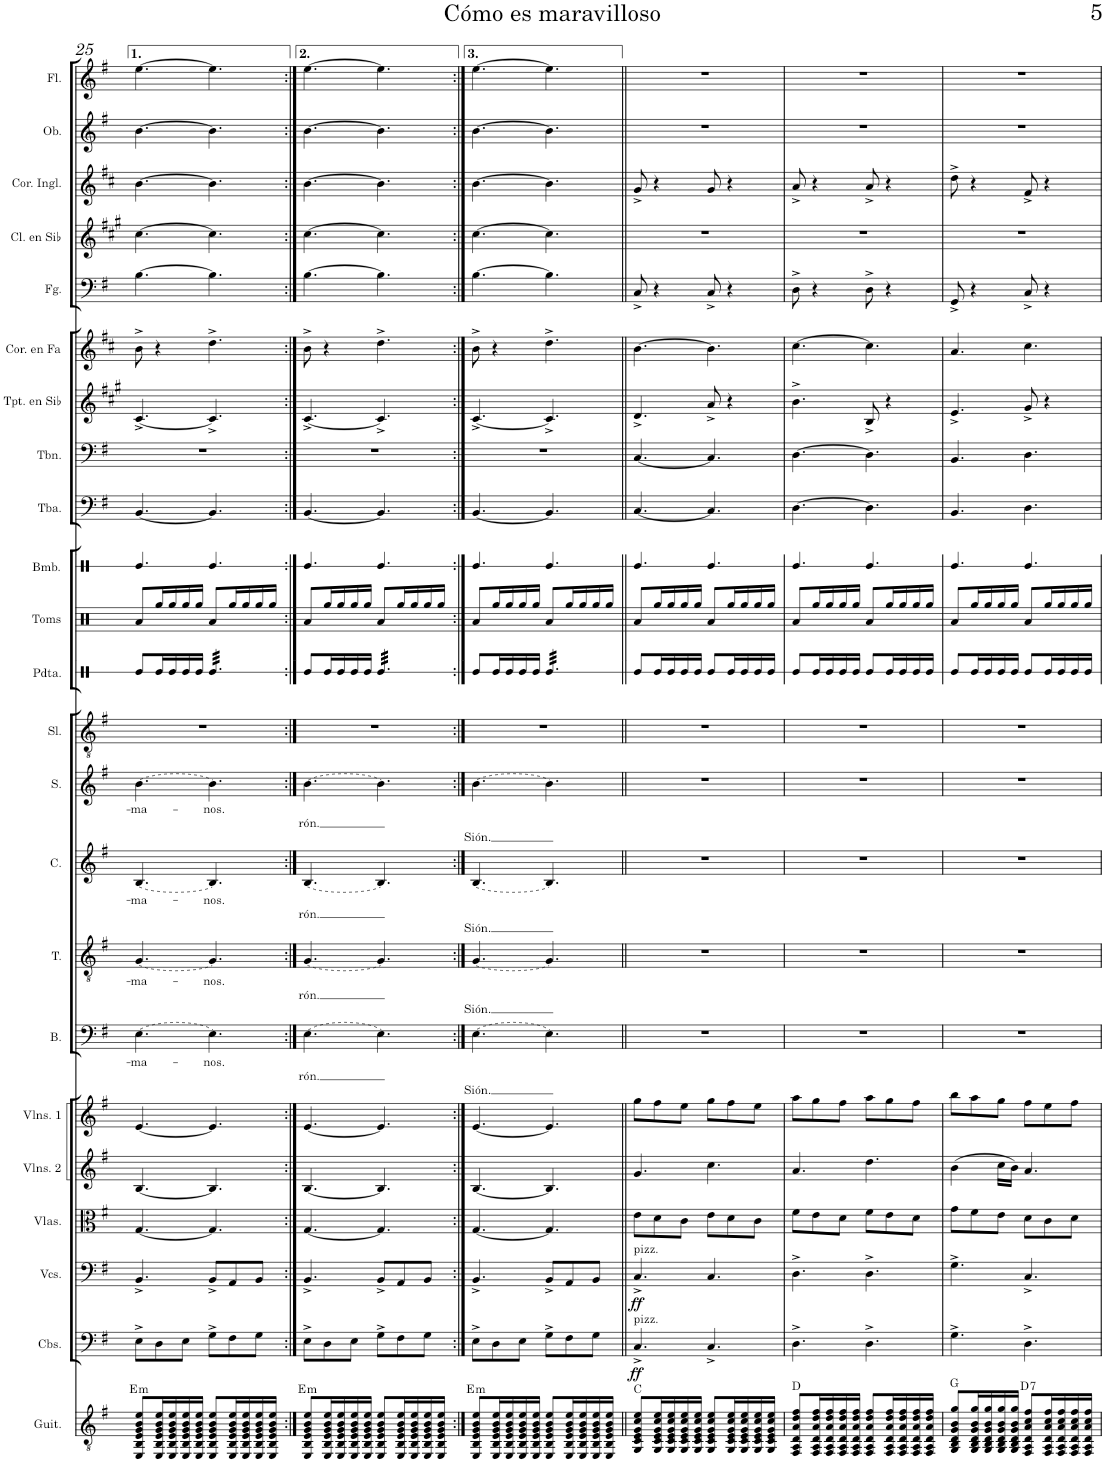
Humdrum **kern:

**kern	**harte	**kern	**dynam	**kern	**dynam	**kern	**kern	**kern	**kern	**text	**text	**text	**kern	**text	**text	**text	**kern	**text	**text	**text	**kern	**text	**text	**text	**kern	**kern	**kern	**kern	**kern	**kern	**kern	**kern	**kern	**kern	**kern	**kern	**kern
*part23	*part23	*part22	*part22	*part21	*part21	*part20	*part19	*part18	*part17	*part17	*part17	*part17	*part16	*part16	*part16	*part16	*part15	*part15	*part15	*part15	*part14	*part14	*part14	*part14	*part13	*part12	*part11	*part10	*part9	*part8	*part7	*part6	*part5	*part4	*part3	*part2	*part1
*staff23	*	*staff22	*staff22	*staff21	*staff21	*staff20	*staff19	*staff18	*staff17	*staff17	*staff17	*staff17	*staff16	*staff16	*staff16	*staff16	*staff15	*staff15	*staff15	*staff15	*staff14	*staff14	*staff14	*staff14	*staff13	*staff12	*staff11	*staff10	*staff9	*staff8	*staff7	*staff6	*staff5	*staff4	*staff3	*staff2	*staff1
*I"Guitarra clásica	*	*I"Contrabajos	*	*I"Violonchelos	*	*I"Violas	*I"Violines 2	*I"Violines 1	*I"Bajo	*	*	*	*I"Tenor	*	*	*	*I"Contralto	*	*	*	*I"Soprano	*	*	*	*I"Solista	*I"Pandereta	*I"Toms	*I"Bombo	*I"Tuba	*I"Trombón	*I"Trompeta en Sib	*I"Trompa en Fa	*I"Fagot	*I"Clarinete en Sib	*I"Corno inglés	*I"Oboe	*I"Flauta
*I'Guit.	*	*I'Cbs.	*	*I'Vcs.	*	*I'Vlas.	*I'Vlns. 2	*I'Vlns. 1	*I'B.	*	*	*	*I'T.	*	*	*	*I'C.	*	*	*	*I'S.	*	*	*	*I'Sl.	*I'Pdta.	*I'Toms	*I'Bmb.	*I'Tba.	*I'Tbn.	*I'Tpt. en Sib	*	*I'Fg.	*I'Cl. en Sib	*I'Cor. Ingl.	*I'Ob.	*I'Fl.
!!LO:PB:g=z
*clefGv2	*	*clefF4	*	*clefF4	*	*clefC3	*clefG2	*clefG2	*clefF4	*	*	*	*clefGv2	*	*	*	*clefG2	*	*	*	*clefG2	*	*	*	*clefGv2	*clefX	*clefX	*clefX	*clefF4	*clefF4	*clefG2	*clefG2	*clefF4	*clefG2	*clefG2	*clefG2	*clefG2
*	*	*Trd7c12	*	*	*	*	*	*	*	*	*	*	*	*	*	*	*	*	*	*	*	*	*	*	*	*	*	*	*	*	*Trd1c2	*Trd4c7	*	*Trd1c2	*Trd4c7	*	*
*k[f#]	*	*k[f#]	*	*k[f#]	*	*k[f#]	*k[f#]	*k[f#]	*k[f#]	*	*	*	*k[f#]	*	*	*	*k[f#]	*	*	*	*k[f#]	*	*	*	*k[f#]	*k[]	*k[]	*k[]	*k[f#]	*k[f#]	*k[f#c#g#]	*k[f#c#]	*k[f#]	*k[f#c#g#]	*k[f#c#]	*k[f#]	*k[f#]
*M6/8	*	*M6/8	*	*M6/8	*	*M6/8	*M6/8	*M6/8	*M6/8	*	*	*	*M6/8	*	*	*	*M6/8	*	*	*	*M6/8	*	*	*	*M6/8	*M6/8	*M6/8	*M6/8	*M6/8	*M6/8	*M6/8	*M6/8	*M6/8	*M6/8	*M6/8	*M6/8	*M6/8
=25	=25	=25	=25	=25	=25	=25	=25	=25	=25	=25	=25	=25	=25	=25	=25	=25	=25	=25	=25	=25	=25	=25	=25	=25	=25	=25	=25	=25	=25	=25	=25	=25	=25	=25	=25	=25	=25
!	!LO:H:kt=m	!	!	!	!	!	!	!	!LO:T:dash	!LO:LY:b	!	!	!LO:T:dash	!LO:LY:b	!	!	!LO:T:dash	!LO:LY:b	!	!	!LO:T:dash	!LO:LY:b	!	!	!	!	!	!	!	!	!	!	!	!	!	!	!
8EE/ 8BB/ 8E/ 8G/ 8B/ 8e/L	E:min	8E^\L	.	4.BB^/	.	[4.G/	[4.B/	[4.e/	[4.E\	-ma-	.	.	[4.G/	-ma-	.	.	[4.B/	-ma-	.	.	[4.b\	-ma-	.	.	2.r	8Re/L	8Ra/L	4.Re/	[4.BB/	2.r	[4.c#^/	8b^\	[4.B\	[4.cc#\	[4.b\	[4.b\	[4.ee\
16EE/ 16BB/ 16E/ 16G/ 16B/ 16e/L	.	8D\	.	.	.	.	.	.	.	.	.	.	.	.	.	.	.	.	.	.	.	.	.	.	.	16Re/L	16Rgg/L	.	.	.	.	4r	.	.	.	.	.
16EE/ 16BB/ 16E/ 16G/ 16B/ 16e/	.	.	.	.	.	.	.	.	.	.	.	.	.	.	.	.	.	.	.	.	.	.	.	.	.	16Re/	16Rgg/	.	.	.	.	.	.	.	.	.	.
16EE/ 16BB/ 16E/ 16G/ 16B/ 16e/	.	8E\J	.	.	.	.	.	.	.	.	.	.	.	.	.	.	.	.	.	.	.	.	.	.	.	16Re/	16Rgg/	.	.	.	.	.	.	.	.	.	.
16EE/ 16BB/ 16E/ 16G/ 16B/ 16e/JJ	.	.	.	.	.	.	.	.	.	.	.	.	.	.	.	.	.	.	.	.	.	.	.	.	.	16Re/JJ	16Rgg/JJ	.	.	.	.	.	.	.	.	.	.
!	!	!	!	!	!	!	!	!	!	!LO:LY:b	!	!	!	!LO:LY:b	!	!	!	!LO:LY:b	!	!	!	!LO:LY:b	!	!	!	!	!	!	!	!	!	!	!	!	!	!	!
*	*	*	*	*	*	*	*	*	*	*	*	*	*	*	*	*	*	*	*	*	*	*	*	*	*	*tremolo	*	*	*	*	*	*	*	*	*	*	*
8EE/ 8BB/ 8E/ 8G/ 8B/ 8e/L	.	8G^\L	.	8BB^/L	.	4.G/]	4.B/]	4.e/]	4.E\]	-nos.	.	.	4.G/]	-nos.	.	.	4.B/]	-nos.	.	.	4.b\]	-nos.	.	.	.	32Re/LLL	8Ra/L	4.Re/	4.BB/]	.	4.c#^/]	4.dd^\	4.B\]	4.cc#\]	4.b\]	4.b\]	4.ee\]
.	.	.	.	.	.	.	.	.	.	.	.	.	.	.	.	.	.	.	.	.	.	.	.	.	.	32Re/	.	.	.	.	.	.	.	.	.	.	.
.	.	.	.	.	.	.	.	.	.	.	.	.	.	.	.	.	.	.	.	.	.	.	.	.	.	32Re/	.	.	.	.	.	.	.	.	.	.	.
.	.	.	.	.	.	.	.	.	.	.	.	.	.	.	.	.	.	.	.	.	.	.	.	.	.	32Re/	.	.	.	.	.	.	.	.	.	.	.
16EE/ 16BB/ 16E/ 16G/ 16B/ 16e/L	.	8F#\	.	8AA/	.	.	.	.	.	.	.	.	.	.	.	.	.	.	.	.	.	.	.	.	.	32Re/	16Rgg/L	.	.	.	.	.	.	.	.	.	.
.	.	.	.	.	.	.	.	.	.	.	.	.	.	.	.	.	.	.	.	.	.	.	.	.	.	32Re/	.	.	.	.	.	.	.	.	.	.	.
16EE/ 16BB/ 16E/ 16G/ 16B/ 16e/	.	.	.	.	.	.	.	.	.	.	.	.	.	.	.	.	.	.	.	.	.	.	.	.	.	32Re/	16Rgg/	.	.	.	.	.	.	.	.	.	.
.	.	.	.	.	.	.	.	.	.	.	.	.	.	.	.	.	.	.	.	.	.	.	.	.	.	32Re/	.	.	.	.	.	.	.	.	.	.	.
16EE/ 16BB/ 16E/ 16G/ 16B/ 16e/	.	8G\J	.	8BB/J	.	.	.	.	.	.	.	.	.	.	.	.	.	.	.	.	.	.	.	.	.	32Re/	16Rgg/	.	.	.	.	.	.	.	.	.	.
.	.	.	.	.	.	.	.	.	.	.	.	.	.	.	.	.	.	.	.	.	.	.	.	.	.	32Re/	.	.	.	.	.	.	.	.	.	.	.
16EE/ 16BB/ 16E/ 16G/ 16B/ 16e/JJ	.	.	.	.	.	.	.	.	.	.	.	.	.	.	.	.	.	.	.	.	.	.	.	.	.	32Re/	16Rgg/JJ	.	.	.	.	.	.	.	.	.	.
.	.	.	.	.	.	.	.	.	.	.	.	.	.	.	.	.	.	.	.	.	.	.	.	.	.	32Re/JJJ	.	.	.	.	.	.	.	.	.	.	.
*	*	*	*	*	*	*	*	*	*	*	*	*	*	*	*	*	*	*	*	*	*	*	*	*	*	*Xtremolo	*	*	*	*	*	*	*	*	*	*	*
=26:|!	=26:|!	=26:|!	=26:|!	=26:|!	=26:|!	=26:|!	=26:|!	=26:|!	=26:|!	=26:|!	=26:|!	=26:|!	=26:|!	=26:|!	=26:|!	=26:|!	=26:|!	=26:|!	=26:|!	=26:|!	=26:|!	=26:|!	=26:|!	=26:|!	=26:|!	=26:|!	=26:|!	=26:|!	=26:|!	=26:|!	=26:|!	=26:|!	=26:|!	=26:|!	=26:|!	=26:|!	=26:|!
!	!LO:H:kt=m	!	!	!	!	!	!	!	!LO:T:dash	!	!LO:LY:b	!	!LO:T:dash	!	!LO:LY:b	!	!LO:T:dash	!	!LO:LY:b	!	!LO:T:dash	!	!LO:LY:b	!	!	!	!	!	!	!	!	!	!	!	!	!	!
8EE/ 8BB/ 8E/ 8G/ 8B/ 8e/L	E:min	8E^\L	.	4.BB^/	.	[4.G/	[4.B/	[4.e/	[4.E\	.	-rón.	.	[4.G/	.	-rón.	.	[4.B/	.	-rón.	.	[4.b\	.	-rón.	.	2.r	8Re/L	8Ra/L	4.Re/	[4.BB/	2.r	[4.c#^/	8b^\	[4.B\	[4.cc#\	[4.b\	[4.b\	[4.ee\
16EE/ 16BB/ 16E/ 16G/ 16B/ 16e/L	.	8D\	.	.	.	.	.	.	.	.	.	.	.	.	.	.	.	.	.	.	.	.	.	.	.	16Re/L	16Rgg/L	.	.	.	.	4r	.	.	.	.	.
16EE/ 16BB/ 16E/ 16G/ 16B/ 16e/	.	.	.	.	.	.	.	.	.	.	.	.	.	.	.	.	.	.	.	.	.	.	.	.	.	16Re/	16Rgg/	.	.	.	.	.	.	.	.	.	.
16EE/ 16BB/ 16E/ 16G/ 16B/ 16e/	.	8E\J	.	.	.	.	.	.	.	.	.	.	.	.	.	.	.	.	.	.	.	.	.	.	.	16Re/	16Rgg/	.	.	.	.	.	.	.	.	.	.
16EE/ 16BB/ 16E/ 16G/ 16B/ 16e/JJ	.	.	.	.	.	.	.	.	.	.	.	.	.	.	.	.	.	.	.	.	.	.	.	.	.	16Re/JJ	16Rgg/JJ	.	.	.	.	.	.	.	.	.	.
*	*	*	*	*	*	*	*	*	*	*	*	*	*	*	*	*	*	*	*	*	*	*	*	*	*	*tremolo	*	*	*	*	*	*	*	*	*	*	*
8EE/ 8BB/ 8E/ 8G/ 8B/ 8e/L	.	8G^\L	.	8BB^/L	.	4.G/]	4.B/]	4.e/]	4.E\]	.	.	.	4.G/]	.	.	.	4.B/]	.	.	.	4.b\]	.	.	.	.	32Re/LLL	8Ra/L	4.Re/	4.BB/]	.	4.c#^/]	4.dd^\	4.B\]	4.cc#\]	4.b\]	4.b\]	4.ee\]
.	.	.	.	.	.	.	.	.	.	.	.	.	.	.	.	.	.	.	.	.	.	.	.	.	.	32Re/	.	.	.	.	.	.	.	.	.	.	.
.	.	.	.	.	.	.	.	.	.	.	.	.	.	.	.	.	.	.	.	.	.	.	.	.	.	32Re/	.	.	.	.	.	.	.	.	.	.	.
.	.	.	.	.	.	.	.	.	.	.	.	.	.	.	.	.	.	.	.	.	.	.	.	.	.	32Re/	.	.	.	.	.	.	.	.	.	.	.
16EE/ 16BB/ 16E/ 16G/ 16B/ 16e/L	.	8F#\	.	8AA/	.	.	.	.	.	.	.	.	.	.	.	.	.	.	.	.	.	.	.	.	.	32Re/	16Rgg/L	.	.	.	.	.	.	.	.	.	.
.	.	.	.	.	.	.	.	.	.	.	.	.	.	.	.	.	.	.	.	.	.	.	.	.	.	32Re/	.	.	.	.	.	.	.	.	.	.	.
16EE/ 16BB/ 16E/ 16G/ 16B/ 16e/	.	.	.	.	.	.	.	.	.	.	.	.	.	.	.	.	.	.	.	.	.	.	.	.	.	32Re/	16Rgg/	.	.	.	.	.	.	.	.	.	.
.	.	.	.	.	.	.	.	.	.	.	.	.	.	.	.	.	.	.	.	.	.	.	.	.	.	32Re/	.	.	.	.	.	.	.	.	.	.	.
16EE/ 16BB/ 16E/ 16G/ 16B/ 16e/	.	8G\J	.	8BB/J	.	.	.	.	.	.	.	.	.	.	.	.	.	.	.	.	.	.	.	.	.	32Re/	16Rgg/	.	.	.	.	.	.	.	.	.	.
.	.	.	.	.	.	.	.	.	.	.	.	.	.	.	.	.	.	.	.	.	.	.	.	.	.	32Re/	.	.	.	.	.	.	.	.	.	.	.
16EE/ 16BB/ 16E/ 16G/ 16B/ 16e/JJ	.	.	.	.	.	.	.	.	.	.	.	.	.	.	.	.	.	.	.	.	.	.	.	.	.	32Re/	16Rgg/JJ	.	.	.	.	.	.	.	.	.	.
.	.	.	.	.	.	.	.	.	.	.	.	.	.	.	.	.	.	.	.	.	.	.	.	.	.	32Re/JJJ	.	.	.	.	.	.	.	.	.	.	.
*	*	*	*	*	*	*	*	*	*	*	*	*	*	*	*	*	*	*	*	*	*	*	*	*	*	*Xtremolo	*	*	*	*	*	*	*	*	*	*	*
=27:|!	=27:|!	=27:|!	=27:|!	=27:|!	=27:|!	=27:|!	=27:|!	=27:|!	=27:|!	=27:|!	=27:|!	=27:|!	=27:|!	=27:|!	=27:|!	=27:|!	=27:|!	=27:|!	=27:|!	=27:|!	=27:|!	=27:|!	=27:|!	=27:|!	=27:|!	=27:|!	=27:|!	=27:|!	=27:|!	=27:|!	=27:|!	=27:|!	=27:|!	=27:|!	=27:|!	=27:|!	=27:|!
!	!LO:H:kt=m	!	!	!	!	!	!	!	!LO:T:dash	!	!	!LO:LY:b	!LO:T:dash	!	!	!LO:LY:b	!LO:T:dash	!	!	!LO:LY:b	!LO:T:dash	!	!	!LO:LY:b	!	!	!	!	!	!	!	!	!	!	!	!	!
8EE/ 8BB/ 8E/ 8G/ 8B/ 8e/L	E:min	8E^\L	.	4.BB^/	.	[4.G/	[4.B/	[4.e/	[4.E\	.	.	Sión.	[4.G/	.	.	Sión.	[4.B/	.	.	Sión.	[4.b\	.	.	Sión.	2.r	8Re/L	8Ra/L	4.Re/	[4.BB/	2.r	[4.c#^/	8b^\	[4.B\	[4.cc#\	[4.b\	[4.b\	[4.ee\
16EE/ 16BB/ 16E/ 16G/ 16B/ 16e/L	.	8D\	.	.	.	.	.	.	.	.	.	.	.	.	.	.	.	.	.	.	.	.	.	.	.	16Re/L	16Rgg/L	.	.	.	.	4r	.	.	.	.	.
16EE/ 16BB/ 16E/ 16G/ 16B/ 16e/	.	.	.	.	.	.	.	.	.	.	.	.	.	.	.	.	.	.	.	.	.	.	.	.	.	16Re/	16Rgg/	.	.	.	.	.	.	.	.	.	.
16EE/ 16BB/ 16E/ 16G/ 16B/ 16e/	.	8E\J	.	.	.	.	.	.	.	.	.	.	.	.	.	.	.	.	.	.	.	.	.	.	.	16Re/	16Rgg/	.	.	.	.	.	.	.	.	.	.
16EE/ 16BB/ 16E/ 16G/ 16B/ 16e/JJ	.	.	.	.	.	.	.	.	.	.	.	.	.	.	.	.	.	.	.	.	.	.	.	.	.	16Re/JJ	16Rgg/JJ	.	.	.	.	.	.	.	.	.	.
*	*	*	*	*	*	*	*	*	*	*	*	*	*	*	*	*	*	*	*	*	*	*	*	*	*	*tremolo	*	*	*	*	*	*	*	*	*	*	*
8EE/ 8BB/ 8E/ 8G/ 8B/ 8e/L	.	8G^\L	.	8BB^/L	.	4.G/]	4.B/]	4.e/]	4.E\]	.	.	.	4.G/]	.	.	.	4.B/]	.	.	.	4.b\]	.	.	.	.	32Re/LLL	8Ra/L	4.Re/	4.BB/]	.	4.c#^/]	4.dd^\	4.B\]	4.cc#\]	4.b\]	4.b\]	4.ee\]
.	.	.	.	.	.	.	.	.	.	.	.	.	.	.	.	.	.	.	.	.	.	.	.	.	.	32Re/	.	.	.	.	.	.	.	.	.	.	.
.	.	.	.	.	.	.	.	.	.	.	.	.	.	.	.	.	.	.	.	.	.	.	.	.	.	32Re/	.	.	.	.	.	.	.	.	.	.	.
.	.	.	.	.	.	.	.	.	.	.	.	.	.	.	.	.	.	.	.	.	.	.	.	.	.	32Re/	.	.	.	.	.	.	.	.	.	.	.
16EE/ 16BB/ 16E/ 16G/ 16B/ 16e/L	.	8F#\	.	8AA/	.	.	.	.	.	.	.	.	.	.	.	.	.	.	.	.	.	.	.	.	.	32Re/	16Rgg/L	.	.	.	.	.	.	.	.	.	.
.	.	.	.	.	.	.	.	.	.	.	.	.	.	.	.	.	.	.	.	.	.	.	.	.	.	32Re/	.	.	.	.	.	.	.	.	.	.	.
16EE/ 16BB/ 16E/ 16G/ 16B/ 16e/	.	.	.	.	.	.	.	.	.	.	.	.	.	.	.	.	.	.	.	.	.	.	.	.	.	32Re/	16Rgg/	.	.	.	.	.	.	.	.	.	.
.	.	.	.	.	.	.	.	.	.	.	.	.	.	.	.	.	.	.	.	.	.	.	.	.	.	32Re/	.	.	.	.	.	.	.	.	.	.	.
16EE/ 16BB/ 16E/ 16G/ 16B/ 16e/	.	8G\J	.	8BB/J	.	.	.	.	.	.	.	.	.	.	.	.	.	.	.	.	.	.	.	.	.	32Re/	16Rgg/	.	.	.	.	.	.	.	.	.	.
.	.	.	.	.	.	.	.	.	.	.	.	.	.	.	.	.	.	.	.	.	.	.	.	.	.	32Re/	.	.	.	.	.	.	.	.	.	.	.
16EE/ 16BB/ 16E/ 16G/ 16B/ 16e/JJ	.	.	.	.	.	.	.	.	.	.	.	.	.	.	.	.	.	.	.	.	.	.	.	.	.	32Re/	16Rgg/JJ	.	.	.	.	.	.	.	.	.	.
.	.	.	.	.	.	.	.	.	.	.	.	.	.	.	.	.	.	.	.	.	.	.	.	.	.	32Re/JJJ	.	.	.	.	.	.	.	.	.	.	.
*	*	*	*	*	*	*	*	*	*	*	*	*	*	*	*	*	*	*	*	*	*	*	*	*	*	*Xtremolo	*	*	*	*	*	*	*	*	*	*	*
=28||	=28||	=28||	=28||	=28||	=28||	=28||	=28||	=28||	=28||	=28||	=28||	=28||	=28||	=28||	=28||	=28||	=28||	=28||	=28||	=28||	=28||	=28||	=28||	=28||	=28||	=28||	=28||	=28||	=28||	=28||	=28||	=28||	=28||	=28||	=28||	=28||	=28||
!	!	!	!	!LO:TX:a:t=pizz.	!	!	!	!	!	!	!	!	!	!	!	!	!	!	!	!	!	!	!	!	!	!	!	!	!	!	!	!	!	!	!	!	!
!	!	!LO:TX:a:t=pizz.	!	!	!	!	!	!	!	!	!	!	!	!	!	!	!	!	!	!	!	!	!	!	!	!	!	!	!	!	!	!	!	!	!	!	!
!	!	!	!LO:DY:b	!	!LO:DY:b	!	!	!	!	!	!	!	!	!	!	!	!	!	!	!	!	!	!	!	!	!	!	!	!	!	!	!	!	!	!	!	!
8GG/ 8C/ 8E/ 8G/ 8c/ 8e/L	C:maj	4.C^/	ff	4.C^/	ff	8e\L	4.g/	8gg\L	2.r	.	.	.	2.r	.	.	.	2.r	.	.	.	2.r	.	.	.	2.r	8Re/L	8Ra/L	4.Re/	[4.C/	[4.C/	4.d^/	[4.b\	8C^/	2.r	8g^/	2.r	2.r
16GG/ 16C/ 16E/ 16G/ 16c/ 16e/L	.	.	.	.	.	8d\	.	8ff#\	.	.	.	.	.	.	.	.	.	.	.	.	.	.	.	.	.	16Re/L	16Rgg/L	.	.	.	.	.	4r	.	4r	.	.
16GG/ 16C/ 16E/ 16G/ 16c/ 16e/	.	.	.	.	.	.	.	.	.	.	.	.	.	.	.	.	.	.	.	.	.	.	.	.	.	16Re/	16Rgg/	.	.	.	.	.	.	.	.	.	.
16GG/ 16C/ 16E/ 16G/ 16c/ 16e/	.	.	.	.	.	8c\J	.	8ee\J	.	.	.	.	.	.	.	.	.	.	.	.	.	.	.	.	.	16Re/	16Rgg/	.	.	.	.	.	.	.	.	.	.
16GG/ 16C/ 16E/ 16G/ 16c/ 16e/JJ	.	.	.	.	.	.	.	.	.	.	.	.	.	.	.	.	.	.	.	.	.	.	.	.	.	16Re/JJ	16Rgg/JJ	.	.	.	.	.	.	.	.	.	.
8GG/ 8C/ 8E/ 8G/ 8c/ 8e/L	.	4.C^/	.	4.C/	.	8e\L	4.cc\	8gg\L	.	.	.	.	.	.	.	.	.	.	.	.	.	.	.	.	.	8Re/L	8Ra/L	4.Re/	4.C/]	4.C/]	8a^/	4.b\]	8C^/	.	8g/	.	.
16GG/ 16C/ 16E/ 16G/ 16c/ 16e/L	.	.	.	.	.	8d\	.	8ff#\	.	.	.	.	.	.	.	.	.	.	.	.	.	.	.	.	.	16Re/L	16Rgg/L	.	.	.	4r	.	4r	.	4r	.	.
16GG/ 16C/ 16E/ 16G/ 16c/ 16e/	.	.	.	.	.	.	.	.	.	.	.	.	.	.	.	.	.	.	.	.	.	.	.	.	.	16Re/	16Rgg/	.	.	.	.	.	.	.	.	.	.
16GG/ 16C/ 16E/ 16G/ 16c/ 16e/	.	.	.	.	.	8c\J	.	8ee\J	.	.	.	.	.	.	.	.	.	.	.	.	.	.	.	.	.	16Re/	16Rgg/	.	.	.	.	.	.	.	.	.	.
16GG/ 16C/ 16E/ 16G/ 16c/ 16e/JJ	.	.	.	.	.	.	.	.	.	.	.	.	.	.	.	.	.	.	.	.	.	.	.	.	.	16Re/JJ	16Rgg/JJ	.	.	.	.	.	.	.	.	.	.
=29	=29	=29	=29	=29	=29	=29	=29	=29	=29	=29	=29	=29	=29	=29	=29	=29	=29	=29	=29	=29	=29	=29	=29	=29	=29	=29	=29	=29	=29	=29	=29	=29	=29	=29	=29	=29	=29
8FF#/ 8AA/ 8D/ 8A/ 8d/ 8f#/L	D:maj	4.D^\	.	4.D^\	.	8f#\L	4.a/	8aa\L	2.r	.	.	.	2.r	.	.	.	2.r	.	.	.	2.r	.	.	.	2.r	8Re/L	8Ra/L	4.Re/	[4.D\	[4.D\	4.b^\	[4.cc#\	8D^\	2.r	8a^/	2.r	2.r
16FF#/ 16AA/ 16D/ 16A/ 16d/ 16f#/L	.	.	.	.	.	8e\	.	8gg\	.	.	.	.	.	.	.	.	.	.	.	.	.	.	.	.	.	16Re/L	16Rgg/L	.	.	.	.	.	4r	.	4r	.	.
16FF#/ 16AA/ 16D/ 16A/ 16d/ 16f#/	.	.	.	.	.	.	.	.	.	.	.	.	.	.	.	.	.	.	.	.	.	.	.	.	.	16Re/	16Rgg/	.	.	.	.	.	.	.	.	.	.
16FF#/ 16AA/ 16D/ 16A/ 16d/ 16f#/	.	.	.	.	.	8d\J	.	8ff#\J	.	.	.	.	.	.	.	.	.	.	.	.	.	.	.	.	.	16Re/	16Rgg/	.	.	.	.	.	.	.	.	.	.
16FF#/ 16AA/ 16D/ 16A/ 16d/ 16f#/JJ	.	.	.	.	.	.	.	.	.	.	.	.	.	.	.	.	.	.	.	.	.	.	.	.	.	16Re/JJ	16Rgg/JJ	.	.	.	.	.	.	.	.	.	.
8FF#/ 8AA/ 8D/ 8A/ 8d/ 8f#/L	.	4.D^\	.	4.D^\	.	8f#\L	4.dd\	8aa\L	.	.	.	.	.	.	.	.	.	.	.	.	.	.	.	.	.	8Re/L	8Ra/L	4.Re/	4.D\]	4.D\]	8B^/	4.cc#\]	8D^\	.	8a^/	.	.
16FF#/ 16AA/ 16D/ 16A/ 16d/ 16f#/L	.	.	.	.	.	8e\	.	8gg\	.	.	.	.	.	.	.	.	.	.	.	.	.	.	.	.	.	16Re/L	16Rgg/L	.	.	.	4r	.	4r	.	4r	.	.
16FF#/ 16AA/ 16D/ 16A/ 16d/ 16f#/	.	.	.	.	.	.	.	.	.	.	.	.	.	.	.	.	.	.	.	.	.	.	.	.	.	16Re/	16Rgg/	.	.	.	.	.	.	.	.	.	.
16FF#/ 16AA/ 16D/ 16A/ 16d/ 16f#/	.	.	.	.	.	8d\J	.	8ff#\J	.	.	.	.	.	.	.	.	.	.	.	.	.	.	.	.	.	16Re/	16Rgg/	.	.	.	.	.	.	.	.	.	.
16FF#/ 16AA/ 16D/ 16A/ 16d/ 16f#/JJ	.	.	.	.	.	.	.	.	.	.	.	.	.	.	.	.	.	.	.	.	.	.	.	.	.	16Re/JJ	16Rgg/JJ	.	.	.	.	.	.	.	.	.	.
=30	=30	=30	=30	=30	=30	=30	=30	=30	=30	=30	=30	=30	=30	=30	=30	=30	=30	=30	=30	=30	=30	=30	=30	=30	=30	=30	=30	=30	=30	=30	=30	=30	=30	=30	=30	=30	=30
8GG/ 8BB/ 8D/ 8G/ 8B/ 8g/L	G:maj	4.G^\	.	4.G^\	.	8g\L	(4b\	8bb\L	2.r	.	.	.	2.r	.	.	.	2.r	.	.	.	2.r	.	.	.	2.r	8Re/L	8Ra/L	4.Re/	4.BB/	4.BB/	4.e^/	4.a/	8GG^/	2.r	8dd^\	2.r	2.r
16GG/ 16BB/ 16D/ 16G/ 16B/ 16g/L	.	.	.	.	.	8f#\	.	8aa\	.	.	.	.	.	.	.	.	.	.	.	.	.	.	.	.	.	16Re/L	16Rgg/L	.	.	.	.	.	4r	.	4r	.	.
16GG/ 16BB/ 16D/ 16G/ 16B/ 16g/	.	.	.	.	.	.	.	.	.	.	.	.	.	.	.	.	.	.	.	.	.	.	.	.	.	16Re/	16Rgg/	.	.	.	.	.	.	.	.	.	.
16GG/ 16BB/ 16D/ 16G/ 16B/ 16g/	.	.	.	.	.	8e\J	16cc\LL	8gg\J	.	.	.	.	.	.	.	.	.	.	.	.	.	.	.	.	.	16Re/	16Rgg/	.	.	.	.	.	.	.	.	.	.
16GG/ 16BB/ 16D/ 16G/ 16B/ 16g/JJ	.	.	.	.	.	.	16b\JJ)	.	.	.	.	.	.	.	.	.	.	.	.	.	.	.	.	.	.	16Re/JJ	16Rgg/JJ	.	.	.	.	.	.	.	.	.	.
!	!LO:H:kt=7	!	!	!	!	!	!	!	!	!	!	!	!	!	!	!	!	!	!	!	!	!	!	!	!	!	!	!	!	!	!	!	!	!	!	!	!
8FF#/ 8AA/ 8D/ 8A/ 8c/ 8f#/L	D:7	4.D^\	.	4.C^/	.	8d\L	4.a/	8ff#\L	.	.	.	.	.	.	.	.	.	.	.	.	.	.	.	.	.	8Re/L	8Ra/L	4.Re/	4.D\	4.D\	8g#^/	4.cc#\	8C^/	.	8f#^/	.	.
16FF#/ 16AA/ 16D/ 16A/ 16c/ 16f#/L	.	.	.	.	.	8c\	.	8ee\	.	.	.	.	.	.	.	.	.	.	.	.	.	.	.	.	.	16Re/L	16Rgg/L	.	.	.	4r	.	4r	.	4r	.	.
16FF#/ 16AA/ 16D/ 16A/ 16c/ 16f#/	.	.	.	.	.	.	.	.	.	.	.	.	.	.	.	.	.	.	.	.	.	.	.	.	.	16Re/	16Rgg/	.	.	.	.	.	.	.	.	.	.
16FF#/ 16AA/ 16D/ 16A/ 16c/ 16f#/	.	.	.	.	.	8d\J	.	8ff#\J	.	.	.	.	.	.	.	.	.	.	.	.	.	.	.	.	.	16Re/	16Rgg/	.	.	.	.	.	.	.	.	.	.
16FF#/ 16AA/ 16D/ 16A/ 16c/ 16f#/JJ	.	.	.	.	.	.	.	.	.	.	.	.	.	.	.	.	.	.	.	.	.	.	.	.	.	16Re/JJ	16Rgg/JJ	.	.	.	.	.	.	.	.	.	.
=	=	=	=	=	=	=	=	=	=	=	=	=	=	=	=	=	=	=	=	=	=	=	=	=	=	=	=	=	=	=	=	=	=	=	=	=	=
*-	*-	*-	*-	*-	*-	*-	*-	*-	*-	*-	*-	*-	*-	*-	*-	*-	*-	*-	*-	*-	*-	*-	*-	*-	*-	*-	*-	*-	*-	*-	*-	*-	*-	*-	*-	*-	*-
